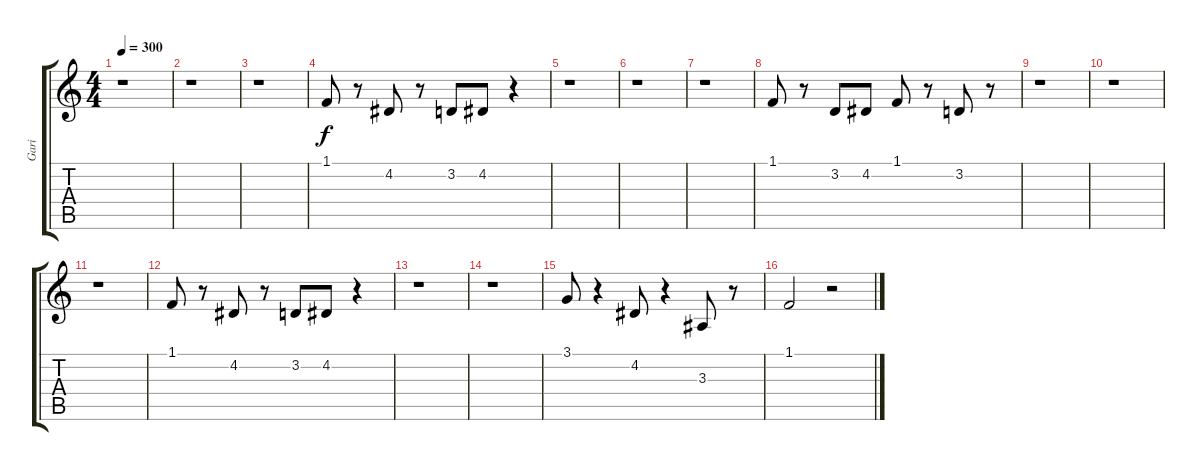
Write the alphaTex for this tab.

\track ("Gari" "Gari") {instrument trombone}
\staff {score tabs}
\tuning (E4 B3 G3 D3 A2 E2) {hide}
\ts (4 4)
\tempo 300
\clef g2
\ks c
r.1{dy f} |
r.1 |
r.1 |
1.1.8 r.8 4.2.8 r.8 3.2.8 4.2.8 r.4 |
r.1 |
r.1 |
r.1 |
1.1.8 r.8 3.2.8 4.2.8 1.1.8 r.8 3.2.8 r.8 |
r.1 |
r.1 |
r.1 |
1.1.8 r.8 4.2.8 r.8 3.2.8 4.2.8 r.4 |
r.1 |
r.1 |
3.1.8 r.4 4.2.8 r.4 3.3.8 r.8 |
1.1.2 r.2
